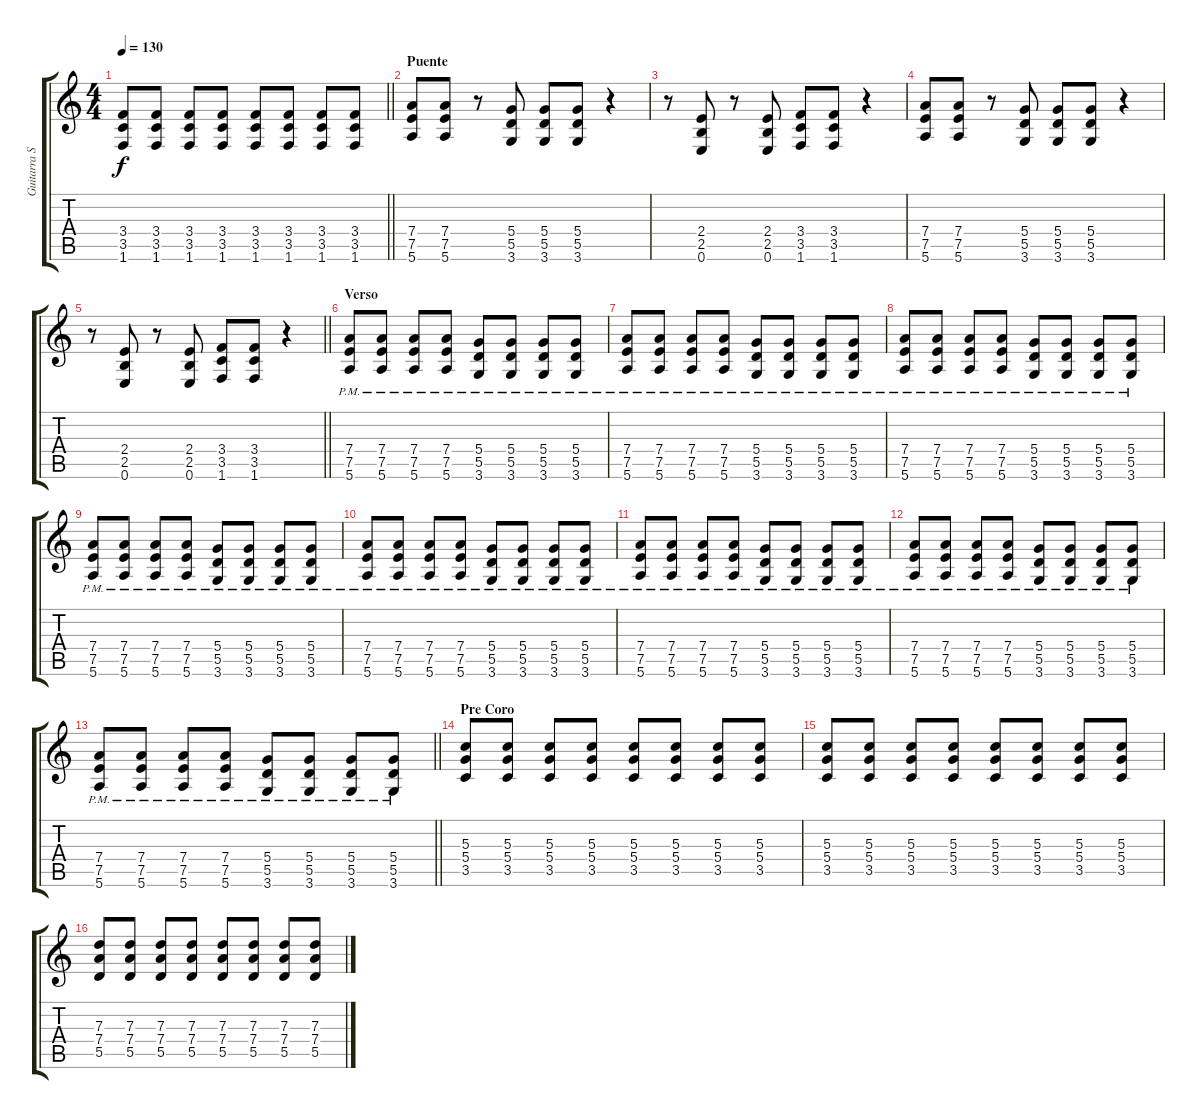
\track ("Guitarra Secundaria" "Guitarra S") {instrument overdrivenguitar}
\staff {score tabs}
\tuning (E4 B3 G3 D3 A2 E2) {hide}
\ts (4 4)
\tempo 130
\clef g2
\barLineRight lightlight
\ks c
(3.4{t} 3.5{t} 1.6{t}).8{dy f} (3.4 3.5 1.6).8 (3.4 3.5 1.6).8 (3.4 3.5 1.6).8 (3.4 3.5 1.6).8 (3.4 3.5 1.6).8 (3.4 3.5 1.6).8 (3.4 3.5 1.6).8 |
\section ("" "Puente")
(7.4 7.5 5.6).8 (7.4 7.5 5.6).8 r.8 (5.4 5.5 3.6).8 (5.4 5.5 3.6).8 (5.4 5.5 3.6).8 r.4 |
r.8 (2.4 2.5 0.6).8 r.8 (2.4 2.5 0.6).8 (3.4 3.5 1.6).8 (3.4 3.5 1.6).8 r.4 |
(7.4 7.5 5.6).8 (7.4 7.5 5.6).8 r.8 (5.4 5.5 3.6).8 (5.4 5.5 3.6).8 (5.4 5.5 3.6).8 r.4 |
\barLineRight lightlight
r.8 (2.4 2.5 0.6).8 r.8 (2.4 2.5 0.6).8 (3.4 3.5 1.6).8 (3.4 3.5 1.6).8 r.4 |
\section ("" "Verso")
(7.4{pm} 7.5{pm} 5.6{pm}).8 (7.4{pm} 7.5{pm} 5.6{pm}).8 (7.4{pm} 7.5{pm} 5.6{pm}).8 (7.4{pm} 7.5{pm} 5.6{pm}).8 (5.4{pm} 5.5{pm} 3.6{pm}).8 (5.4{pm} 5.5{pm} 3.6{pm}).8 (5.4{pm} 5.5{pm} 3.6{pm}).8 (5.4{pm} 5.5{pm} 3.6{pm}).8 |
(7.4{pm} 7.5{pm} 5.6{pm}).8 (7.4{pm} 7.5{pm} 5.6{pm}).8 (7.4{pm} 7.5{pm} 5.6{pm}).8 (7.4{pm} 7.5{pm} 5.6{pm}).8 (5.4{pm} 5.5{pm} 3.6{pm}).8 (5.4{pm} 5.5{pm} 3.6{pm}).8 (5.4{pm} 5.5{pm} 3.6{pm}).8 (5.4{pm} 5.5{pm} 3.6{pm}).8 |
(7.4{pm} 7.5{pm} 5.6{pm}).8 (7.4{pm} 7.5{pm} 5.6{pm}).8 (7.4{pm} 7.5{pm} 5.6{pm}).8 (7.4{pm} 7.5{pm} 5.6{pm}).8 (5.4{pm} 5.5{pm} 3.6{pm}).8 (5.4{pm} 5.5{pm} 3.6{pm}).8 (5.4{pm} 5.5{pm} 3.6{pm}).8 (5.4{pm} 5.5{pm} 3.6{pm}).8 |
(7.4{pm} 7.5{pm} 5.6{pm}).8 (7.4{pm} 7.5{pm} 5.6{pm}).8 (7.4{pm} 7.5{pm} 5.6{pm}).8 (7.4{pm} 7.5{pm} 5.6{pm}).8 (5.4{pm} 5.5{pm} 3.6{pm}).8 (5.4{pm} 5.5{pm} 3.6{pm}).8 (5.4{pm} 5.5{pm} 3.6{pm}).8 (5.4{pm} 5.5{pm} 3.6{pm}).8 |
(7.4{pm} 7.5{pm} 5.6{pm}).8 (7.4{pm} 7.5{pm} 5.6{pm}).8 (7.4{pm} 7.5{pm} 5.6{pm}).8 (7.4{pm} 7.5{pm} 5.6{pm}).8 (5.4{pm} 5.5{pm} 3.6{pm}).8 (5.4{pm} 5.5{pm} 3.6{pm}).8 (5.4{pm} 5.5{pm} 3.6{pm}).8 (5.4{pm} 5.5{pm} 3.6{pm}).8 |
(7.4{pm} 7.5{pm} 5.6{pm}).8 (7.4{pm} 7.5{pm} 5.6{pm}).8 (7.4{pm} 7.5{pm} 5.6{pm}).8 (7.4{pm} 7.5{pm} 5.6{pm}).8 (5.4{pm} 5.5{pm} 3.6{pm}).8 (5.4{pm} 5.5{pm} 3.6{pm}).8 (5.4{pm} 5.5{pm} 3.6{pm}).8 (5.4{pm} 5.5{pm} 3.6{pm}).8 |
(7.4{pm} 7.5{pm} 5.6{pm}).8 (7.4{pm} 7.5{pm} 5.6{pm}).8 (7.4{pm} 7.5{pm} 5.6{pm}).8 (7.4{pm} 7.5{pm} 5.6{pm}).8 (5.4{pm} 5.5{pm} 3.6{pm}).8 (5.4{pm} 5.5{pm} 3.6{pm}).8 (5.4{pm} 5.5{pm} 3.6{pm}).8 (5.4{pm} 5.5{pm} 3.6{pm}).8 |
\barLineRight lightlight
(7.4{pm} 7.5{pm} 5.6{pm}).8 (7.4{pm} 7.5{pm} 5.6{pm}).8 (7.4{pm} 7.5{pm} 5.6{pm}).8 (7.4{pm} 7.5{pm} 5.6{pm}).8 (5.4{pm} 5.5{pm} 3.6{pm}).8 (5.4{pm} 5.5{pm} 3.6{pm}).8 (5.4{pm} 5.5{pm} 3.6{pm}).8 (5.4{pm} 5.5{pm} 3.6{pm}).8 |
\section ("" "Pre Coro")
(5.3 5.4 3.5).8 (5.3 5.4 3.5).8 (5.3 5.4 3.5).8 (5.3 5.4 3.5).8 (5.3 5.4 3.5).8 (5.3 5.4 3.5).8 (5.3 5.4 3.5).8 (5.3 5.4 3.5).8 |
(5.3 5.4 3.5).8 (5.3 5.4 3.5).8 (5.3 5.4 3.5).8 (5.3 5.4 3.5).8 (5.3 5.4 3.5).8 (5.3 5.4 3.5).8 (5.3 5.4 3.5).8 (5.3 5.4 3.5).8 |
(7.3 7.4 5.5).8 (7.3 7.4 5.5).8 (7.3 7.4 5.5).8 (7.3 7.4 5.5).8 (7.3 7.4 5.5).8 (7.3 7.4 5.5).8 (7.3 7.4 5.5).8 (7.3 7.4 5.5).8
